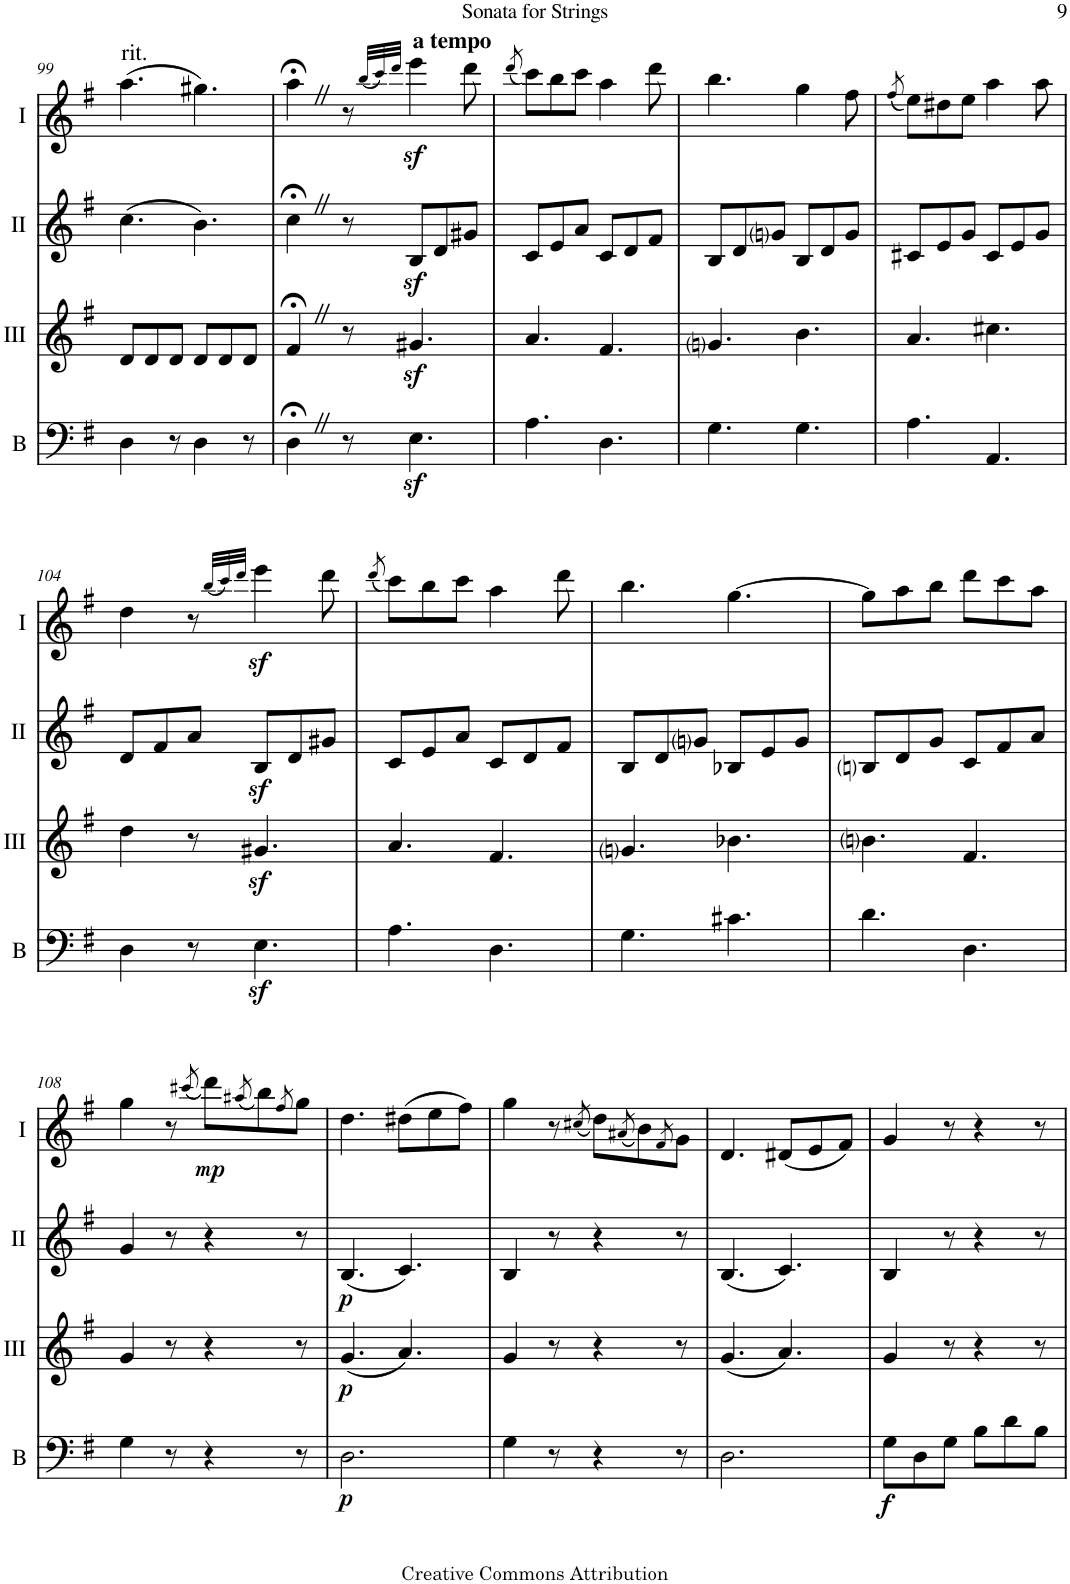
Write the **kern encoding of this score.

**kern	**dynam	**kern	**dynam	**kern	**dynam	**kern	**dynam
*part4	*part4	*part3	*part3	*part2	*part2	*part1	*part1
*staff4	*staff4	*staff3	*staff3	*staff2	*staff2	*staff1	*staff1
*I"Bass	*	*I"Acc. 3	*	*I"Acc. 2	*	*I"Acc. 1	*
*I'B	*	*	*	*	*	*	*
!!LO:PB:g=z
*clefF4	*	*clefG2	*	*clefG2	*	*clefG2	*
*Trd7c12	*	*Trd7c12	*	*	*	*	*
*k[f#]	*	*k[f#]	*	*k[f#]	*	*k[f#]	*
*M6/8	*	*M6/8	*	*M6/8	*	*M6/8	*
=99	=99	=99	=99	=99	=99	=99	=99
!	!	!	!	!	!	!LO:TX:a:t=rit.	!
4D\	.	8d/L	.	(4.cc\	.	(4.aa\	.
.	.	8d/	.	.	.	.	.
8r	.	8d/J	.	.	.	.	.
4D\	.	8d/L	.	4.b\)	.	4.gg#X\)	.
.	.	8d/	.	.	.	.	.
8r	.	8d/J	.	.	.	.	.
=100	=100	=100	=100	=100	=100	=100	=100
4D;<Z\	.	4f#;<Z/	.	4cc;<Z\	.	4aa;<Z\	.
8r	.	8r	.	8r	.	8r	.
.	.	.	.	.	.	(32qbb/LLL	.
.	.	.	.	.	.	32qccc/)	.
.	.	.	.	.	.	32qddd/JJJ	.
!	!	!	!	!	!	!LO:TX:a:B:t=a tempo	!
4.Ez<\	.	4.g#Xz</	.	8Bz</L	.	4eeez<\	.
.	.	.	.	8d/	.	.	.
.	.	.	.	8g#X/J	.	8ddd\	.
=101	=101	=101	=101	=101	=101	=101	=101
.	.	.	.	.	.	(8qddd/	.
4.A\	.	4.a/	.	8c/L	.	8ccc\L)	.
.	.	.	.	8e/	.	8bb\	.
.	.	.	.	8a/J	.	8ccc\J	.
4.D\	.	4.f#/	.	8c/L	.	4aa\	.
.	.	.	.	8d/	.	.	.
.	.	.	.	8f#/J	.	8ddd\	.
=102	=102	=102	=102	=102	=102	=102	=102
4.G\	.	4.gni/	.	8B/L	.	4.bb\	.
.	.	.	.	8d/	.	.	.
.	.	.	.	8gni/J	.	.	.
4.G\	.	4.b\	.	8B/L	.	4gg\	.
.	.	.	.	8d/	.	.	.
.	.	.	.	8g/J	.	8ff#\	.
=103	=103	=103	=103	=103	=103	=103	=103
.	.	.	.	.	.	(8qff#/	.
4.A\	.	4.a/	.	8c#X/L	.	8ee\L)	.
.	.	.	.	8e/	.	8dd#X\	.
.	.	.	.	8g/J	.	8ee\J	.
4.AA/	.	4.cc#X\	.	8c#/L	.	4aa\	.
.	.	.	.	8e/	.	.	.
.	.	.	.	8g/J	.	8aa\	.
!!LO:LB:g=z
=104	=104	=104	=104	=104	=104	=104	=104
4D\	.	4dd\	.	8d/L	.	4dd\	.
.	.	.	.	8f#/	.	.	.
8r	.	8r	.	8a/J	.	8r	.
.	.	.	.	.	.	(32qbb/LLL	.
.	.	.	.	.	.	32qccc/)	.
.	.	.	.	.	.	32qddd/JJJ	.
4.Ez<\	.	4.g#Xz</	.	8Bz</L	.	4eeez<\	.
.	.	.	.	8d/	.	.	.
.	.	.	.	8g#X/J	.	8ddd\	.
=105	=105	=105	=105	=105	=105	=105	=105
.	.	.	.	.	.	(8qddd/	.
4.A\	.	4.a/	.	8c/L	.	8ccc\L)	.
.	.	.	.	8e/	.	8bb\	.
.	.	.	.	8a/J	.	8ccc\J	.
4.D\	.	4.f#/	.	8c/L	.	4aa\	.
.	.	.	.	8d/	.	.	.
.	.	.	.	8f#/J	.	8ddd\	.
=106	=106	=106	=106	=106	=106	=106	=106
4.G\	.	4.gni/	.	8B/L	.	4.bb\	.
.	.	.	.	8d/	.	.	.
.	.	.	.	8gni/J	.	.	.
4.c#X\	.	4.b-X\	.	8B-X/L	.	[4.gg\	.
.	.	.	.	8e/	.	.	.
.	.	.	.	8g/J	.	.	.
=107	=107	=107	=107	=107	=107	=107	=107
4.d\	.	4.bni\	.	8Bni/L	.	8gg\L]	.
.	.	.	.	8d/	.	8aa\	.
.	.	.	.	8g/J	.	8bb\J	.
4.D\	.	4.f#/	.	8c/L	.	8ddd\L	.
.	.	.	.	8f#/	.	8ccc\	.
.	.	.	.	8a/J	.	8aa\J	.
!!LO:LB:g=z
=108	=108	=108	=108	=108	=108	=108	=108
4G\	.	4g/	.	4g/	.	4gg\	.
8r	.	8r	.	8r	.	8r	.
.	.	.	.	.	.	(8qccc#X/	.
!	!	!	!	!	!	!	!LO:DY:b
4r	.	4r	.	4r	.	8ddd\L)	mp
.	.	.	.	.	.	(8qaa#X/	.
.	.	.	.	.	.	8bb\)	.
.	.	.	.	.	.	8qff#/	.
8r	.	8r	.	8r	.	8gg\J	.
=109	=109	=109	=109	=109	=109	=109	=109
!	!LO:DY:b	!	!LO:DY:b	!	!LO:DY:b	!	!
2.D\	p	(4.g/	p	(4.B/	p	4.dd\	.
.	.	4.a/)	.	4.c/)	.	(8dd#X\L	.
.	.	.	.	.	.	8ee\	.
.	.	.	.	.	.	8ff#\J)	.
=110	=110	=110	=110	=110	=110	=110	=110
4G\	.	4g/	.	4B/	.	4gg\	.
8r	.	8r	.	8r	.	8r	.
.	.	.	.	.	.	(8qcc#X/	.
4r	.	4r	.	4r	.	8dd\L)	.
.	.	.	.	.	.	(8qa#X/	.
.	.	.	.	.	.	8b\)	.
.	.	.	.	.	.	8qf#/	.
8r	.	8r	.	8r	.	8g\J	.
=111	=111	=111	=111	=111	=111	=111	=111
2.D\	.	(4.g/	.	(4.B/	.	4.d/	.
.	.	4.a/)	.	4.c/)	.	(8d#X/L	.
.	.	.	.	.	.	8e/	.
.	.	.	.	.	.	8f#/J)	.
=112	=112	=112	=112	=112	=112	=112	=112
!	!LO:DY:b	!	!	!	!	!	!
8G\L	f	4g/	.	4B/	.	4g/	.
8D\	.	.	.	.	.	.	.
8G\J	.	8r	.	8r	.	8r	.
8B\L	.	4r	.	4r	.	4r	.
8d\	.	.	.	.	.	.	.
8B\J	.	8r	.	8r	.	8r	.
=	=	=	=	=	=	=	=
*-	*-	*-	*-	*-	*-	*-	*-
